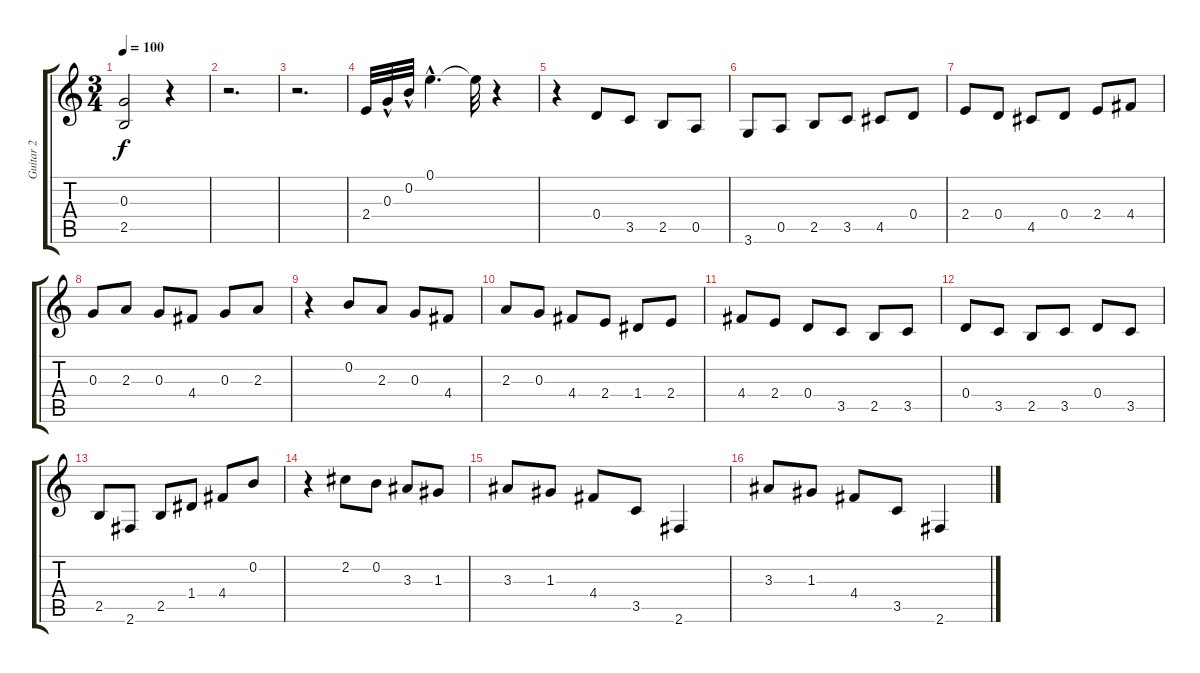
\track ("Guitar 2" "Guitar 2") {instrument acousticguitarnylon}
\staff {score tabs}
\tuning (E4 B3 G3 D3 A2 E2) {hide}
\ts (3 4)
\tempo 100
\clef g2
\ks c
(0.3 2.5).2{dy f} r.4 |
r.2{d} |
r.2{d} |
2.4.32 0.3{hac}.32 0.2{hac}.32 0.1{hac}.4{d} 0.1{t}.32 r.4 |
r.4 0.4.8 3.5.8 2.5.8 0.5.8 |
3.6.8 0.5.8 2.5.8 3.5.8 4.5.8 0.4.8 |
2.4.8 0.4.8 4.5.8 0.4.8 2.4.8 4.4.8 |
0.3.8 2.3.8 0.3.8 4.4.8 0.3.8 2.3.8 |
r.4 0.2.8 2.3.8 0.3.8 4.4.8 |
2.3.8 0.3.8 4.4.8 2.4.8 1.4.8 2.4.8 |
4.4.8 2.4.8 0.4.8 3.5.8 2.5.8 3.5.8 |
0.4.8 3.5.8 2.5.8 3.5.8 0.4.8 3.5.8 |
2.5.8 2.6.8 2.5.8 1.4.8 4.4.8 0.2.8 |
r.4 2.2.8 0.2.8 3.3.8 1.3.8 |
3.3.8 1.3.8 4.4.8 3.5.8 2.6.4 |
3.3.8 1.3.8 4.4.8 3.5.8 2.6.4
